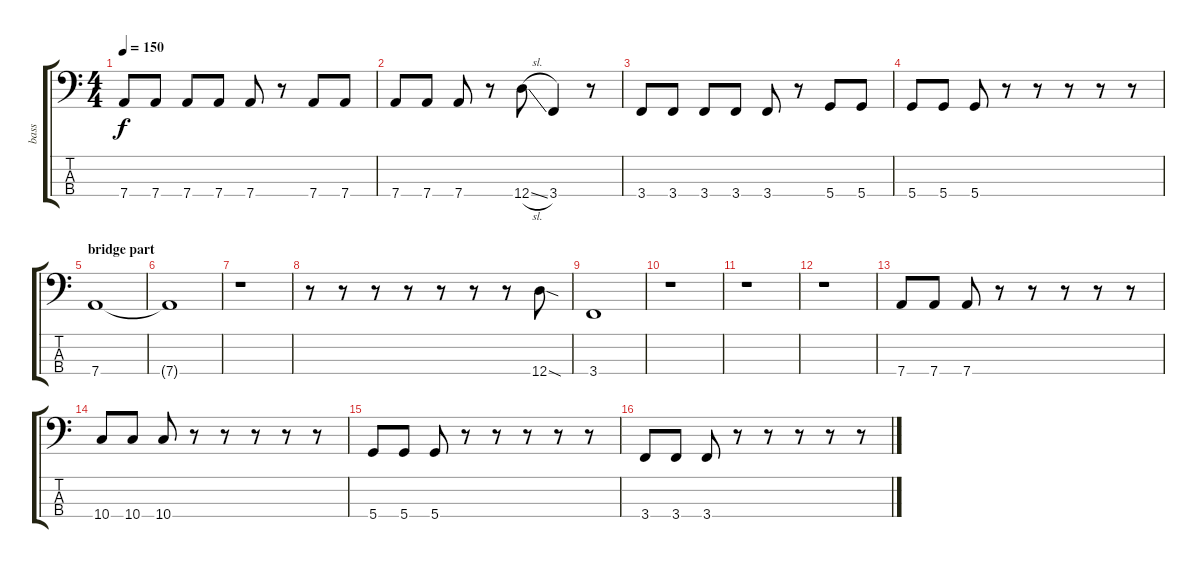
\track ("bass" "bass") {instrument electricbasspick}
\staff {score tabs}
\tuning (G2 D2 A1 D1) {hide}
\ts (4 4)
\tempo 150
\clef f4
\ks c
7.4.8{dy f} 7.4.8 7.4.8 7.4.8 7.4.8 r.8 7.4.8 7.4.8 |
7.4.8 7.4.8 7.4.8 r.8 12.4{sl}.8 3.4.4 r.8 |
3.4.8 3.4.8 3.4.8 3.4.8 3.4.8 r.8 5.4.8 5.4.8 |
5.4.8 5.4.8 5.4.8 r.8 r.8 r.8 r.8 r.8 |
\section ("" "bridge part")
7.4.1 |
7.4{t}.1 |
r.1 |
r.8 r.8 r.8 r.8 r.8 r.8 r.8 12.4{sod}.8 |
3.4.1 |
r.1 |
r.1 |
r.1 |
7.4.8 7.4.8 7.4.8 r.8 r.8 r.8 r.8 r.8 |
10.4.8 10.4.8 10.4.8 r.8 r.8 r.8 r.8 r.8 |
5.4.8 5.4.8 5.4.8 r.8 r.8 r.8 r.8 r.8 |
3.4.8 3.4.8 3.4.8 r.8 r.8 r.8 r.8 r.8
